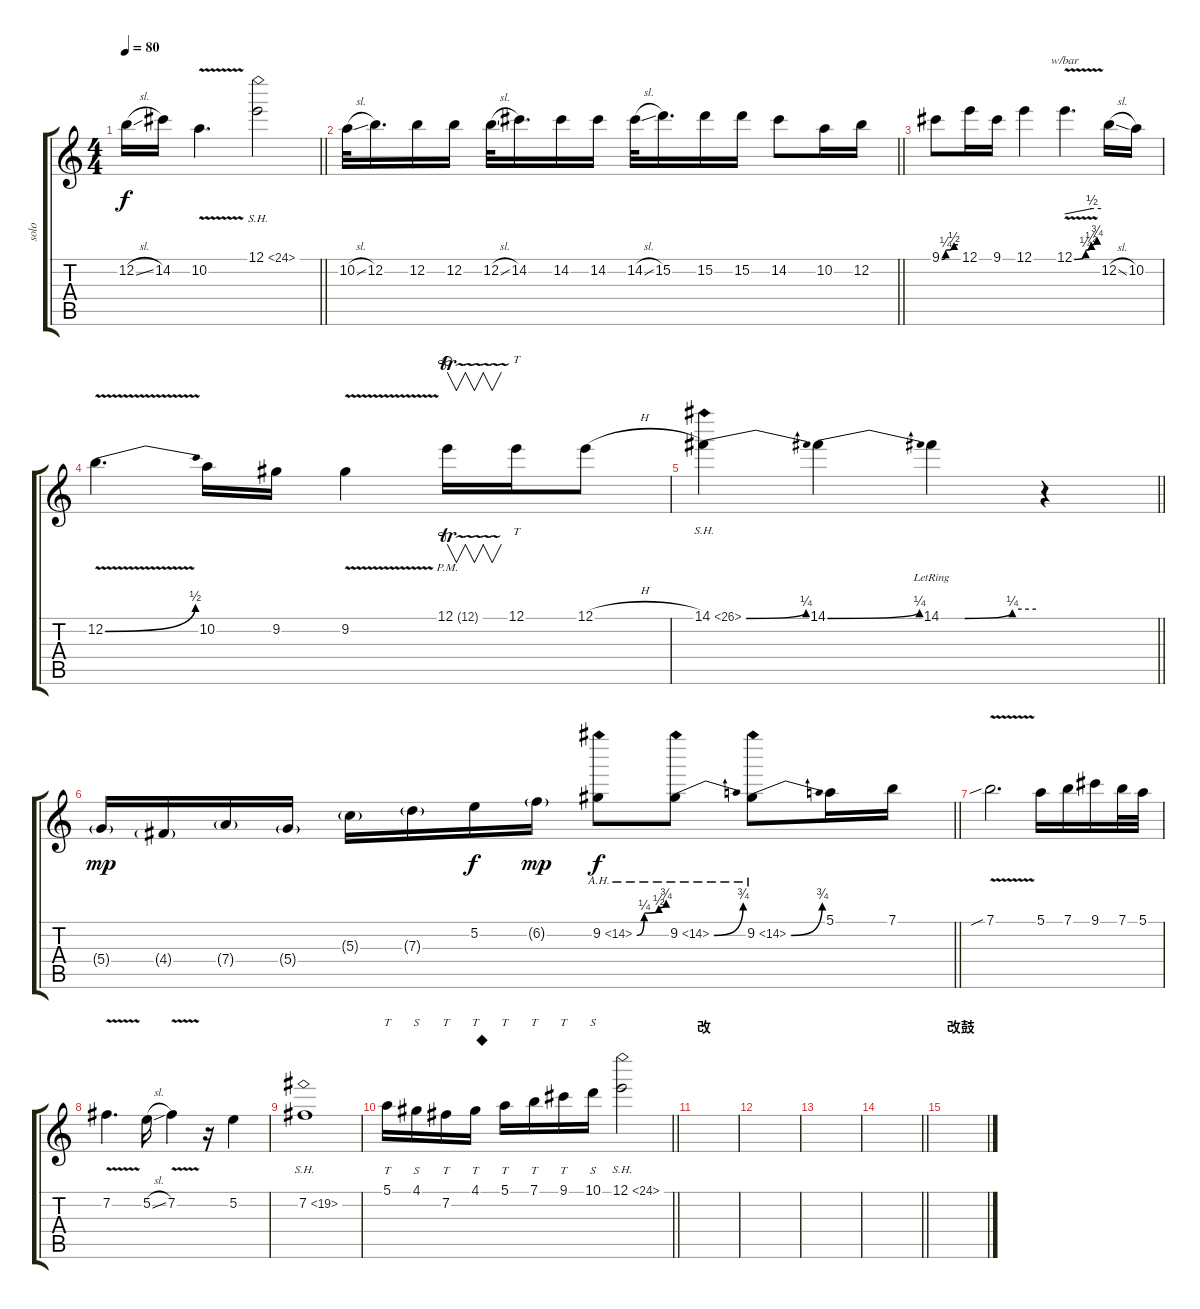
\track ("solo" "solo") {instrument overdrivenguitar}
\staff {score tabs}
\tuning (E4 B3 G3 D3 A2 E2) {hide}
\ts (4 4)
\tempo 80
\clef g2
\barLineRight lightlight
\ks c
12.2{sl}.16{dy f} 14.2.16 10.2{v}.4{d} 12.1{sh 12}.2 |
\barLineRight lightlight
10.2{sl}.32 12.2.16{d} 12.2.16 12.2.16 12.2{sl}.32 14.2.16{d} 14.2.16 14.2.16 14.2{sl}.32 15.2.16{d} 15.2.16 15.2.16 14.2.8 10.2.16 12.2.16 |
9.1{be (custom 0 0 15 1 46 2 60 2)}.8 12.1.16 9.1.16 12.1.4 12.1{be (custom 0 0 30 1 45 2 60 3) v}.4{d tbe (custom default 0 0 45 2 60 2)} 12.2{sl}.16 10.2.16 |
12.2{be (bend 0 0 60 2) v}.4{d} 10.2.16 9.2.16 9.2{v}.4 12.1{tr (12 16) pm}.16{v waho} 12.1.16{tt} 12.1{h}.8 |
\barLineRight lightlight
14.1{be (bend 0 0 60 1) sh 12}.4 14.1{be (bend 0 0 60 1)}.4 14.1{be (custom 0 0 15 0 45 1 60 1) lr}.4 r.4 |
\barLineRight lightlight
5.4{g}.16{dy mp} 4.4{g}.16 7.4{g}.16 5.4{g}.16 5.3{g}.16 7.3{g}.16 5.2.16{dy f} 6.2{g}.16{dy mp} 9.2{be (custom 0 0 15 1 45 2 60 3) ah 5}.8{dy f} 9.2{be (bend 0 0 60 3) ah 5}.8 9.2{be (bend 0 0 60 3) ah 5}.8 5.1.16 7.1.16 |
7.1{v sib}.2{d} 5.1.16 7.1.16 9.1.16 7.1.32 5.1.32 |
7.2{v}.4{d} 5.2{sl}.16 7.2{v}.4 r.16 5.2.4 |
7.2{sh 12}.1 |
\barLineRight lightlight
5.1.16{tt} 4.1.16{s} 7.2.16{tt} 4.1.16{tt txt "◆"} 5.1.16{tt} 7.1.16{tt} 9.1.16{tt} 10.1.16{s} 12.1{sh 12}.2 |
\section ("" "改")
|
|
|
\barLineRight lightlight
|
\section ("" "改鼓")
